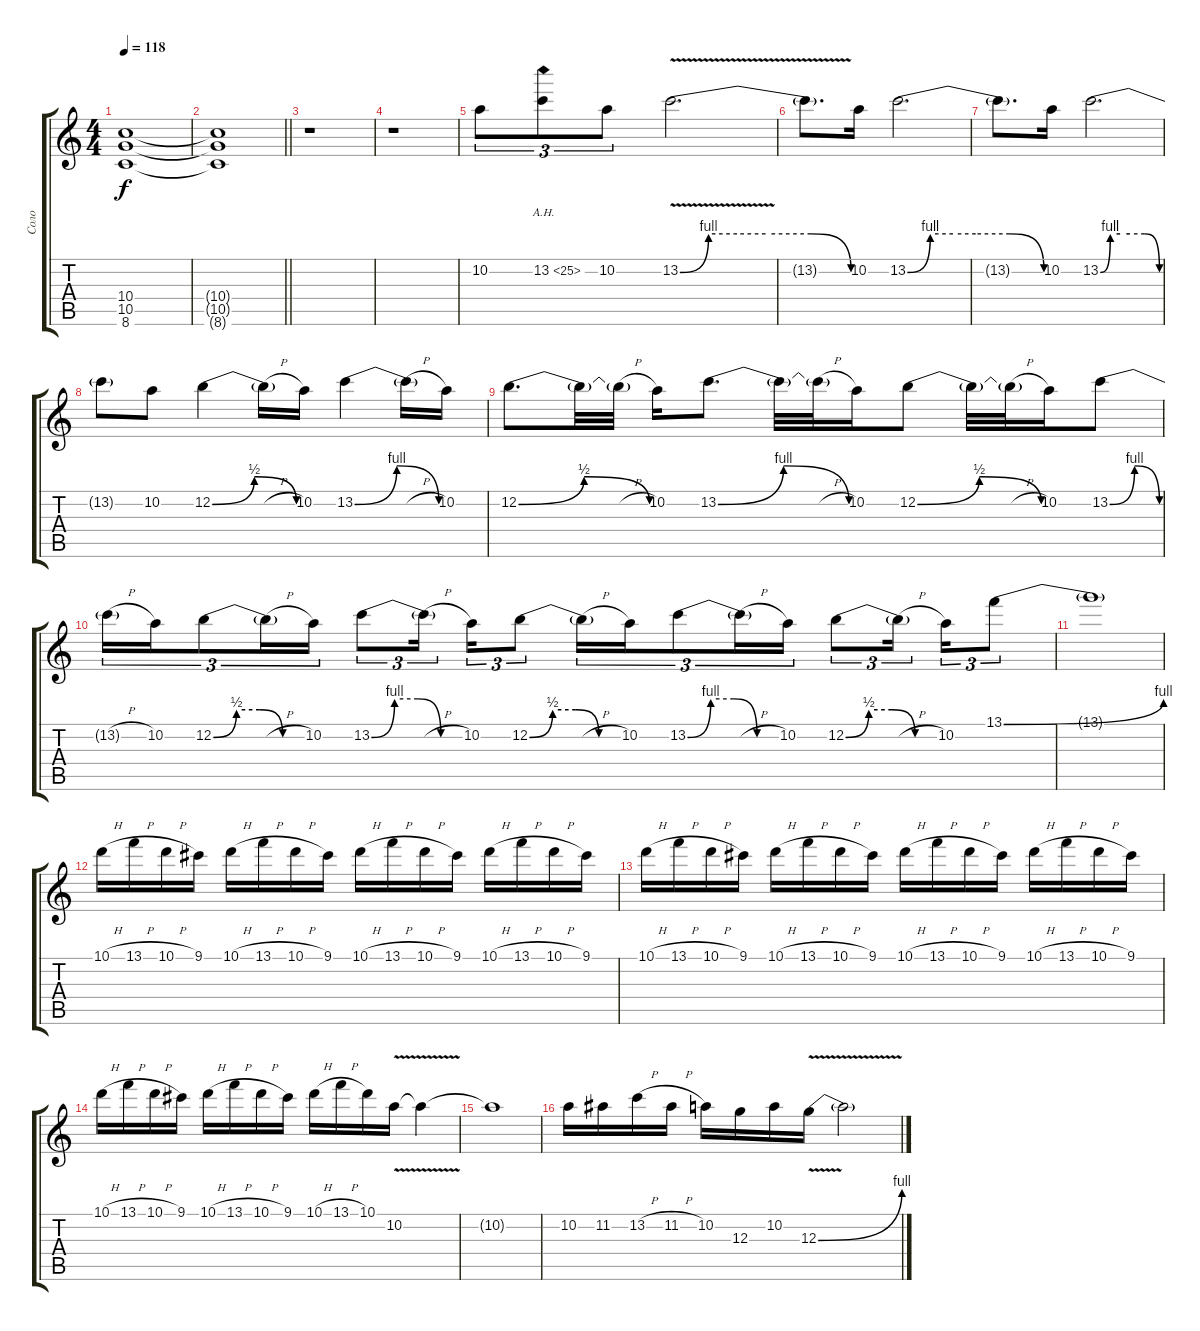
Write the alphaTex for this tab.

\track ("Соло" "Соло") {instrument distortionguitar}
\staff {score tabs}
\tuning (E4 B3 G3 D3 A2 E2) {hide}
\ts (4 4)
\tempo 118
\clef g2
\ks c
(10.4{t} 10.5{t} 8.6{t}).1{dy f} |
\barLineRight lightlight
(10.4{t} 10.5{t} 8.6{t}).1 |
r.1 |
r.1 |
10.2.8{tu (3 2)} 13.2{ah 12}.8{tu (3 2)} 10.2.8{tu (3 2)} 13.2{be (custom 0 0 10 4 20 4 30 4 46 4 60 0) v}.2{d} |
13.2{t}.8{d} 10.2.16 13.2{be (custom 0 0 10 4 20 4 30 4 45 4 60 0)}.2{d} |
13.2{t}.8{d} 10.2.16 13.2{be (custom 0 0 10 4 20 4 30 4 45 4 60 0)}.2{d} |
13.2{t}.8 10.2.8 12.2{be (bendrelease 0 0 15 2 30 2 60 0)}.4 12.2{h t}.16 10.2.16 13.2{be (bendrelease 0 0 15 4 30 4 60 0)}.4 13.2{h t}.16 10.2.16 |
12.2{be (bendrelease 0 0 15 2 30 2 60 0)}.8{d} 12.2{t}.32 12.2{h t}.32 10.2.16 13.2{be (bendrelease 0 0 15 4 30 4 60 0)}.8{d} 13.2{t}.32 13.2{h t}.32 10.2.16 12.2{be (bendrelease 0 0 15 2 30 2 60 0)}.8 12.2{t}.32 12.2{h t}.32 10.2.16 13.2{be (bendrelease 0 0 15 4 30 4 60 0)}.8 |
13.2{h t}.16{tu (3 2)} 10.2.16{tu (3 2)} 12.2{be (custom 0 0 15 2 30 2 45 0 60 0)}.8{tu (3 2)} 12.2{h t}.16{tu (3 2)} 10.2.16{tu (3 2)} 13.2{be (custom 0 0 15 4 30 4 45 0 60 0)}.8{tu (3 2)} 13.2{h t}.16{tu (3 2) beam splitsecondary} 10.2.16{tu (3 2)} 12.2{be (custom 0 0 15 2 30 2 45 0 60 0)}.8{tu (3 2)} 12.2{h t}.16{tu (3 2)} 10.2.16{tu (3 2)} 13.2{be (custom 0 0 15 4 30 4 45 0 60 0)}.8{tu (3 2)} 13.2{h t}.16{tu (3 2)} 10.2.16{tu (3 2)} 12.2{be (custom 0 0 15 2 30 2 45 0 60 0)}.8{tu (3 2)} 12.2{h t}.16{tu (3 2) beam splitsecondary} 10.2.16{tu (3 2)} 13.1{be (bend 0 0 60 4)}.8{tu (3 2)} |
13.1{t}.1 |
10.1{h}.16 13.1{h}.16 10.1{h}.16 9.1.16 10.1{h}.16 13.1{h}.16 10.1{h}.16 9.1.16 10.1{h}.16 13.1{h}.16 10.1{h}.16 9.1.16 10.1{h}.16 13.1{h}.16 10.1{h}.16 9.1.16 |
10.1{h}.16 13.1{h}.16 10.1{h}.16 9.1.16 10.1{h}.16 13.1{h}.16 10.1{h}.16 9.1.16 10.1{h}.16 13.1{h}.16 10.1{h}.16 9.1.16 10.1{h}.16 13.1{h}.16 10.1{h}.16 9.1.16 |
10.1{h}.16 13.1{h}.16 10.1{h}.16 9.1.16 10.1{h}.16 13.1{h}.16 10.1{h}.16 9.1.16 10.1{h}.16 13.1{h}.16 10.1.16 10.2{v}.16 10.2{t}.4 |
10.2{t}.1 |
10.2.16 11.2.16 13.2{h}.16 11.2{h}.16 10.2.16 12.3.16 10.2.16 12.3{be (bend 0 0 60 4) v}.16 12.3{t}.2
